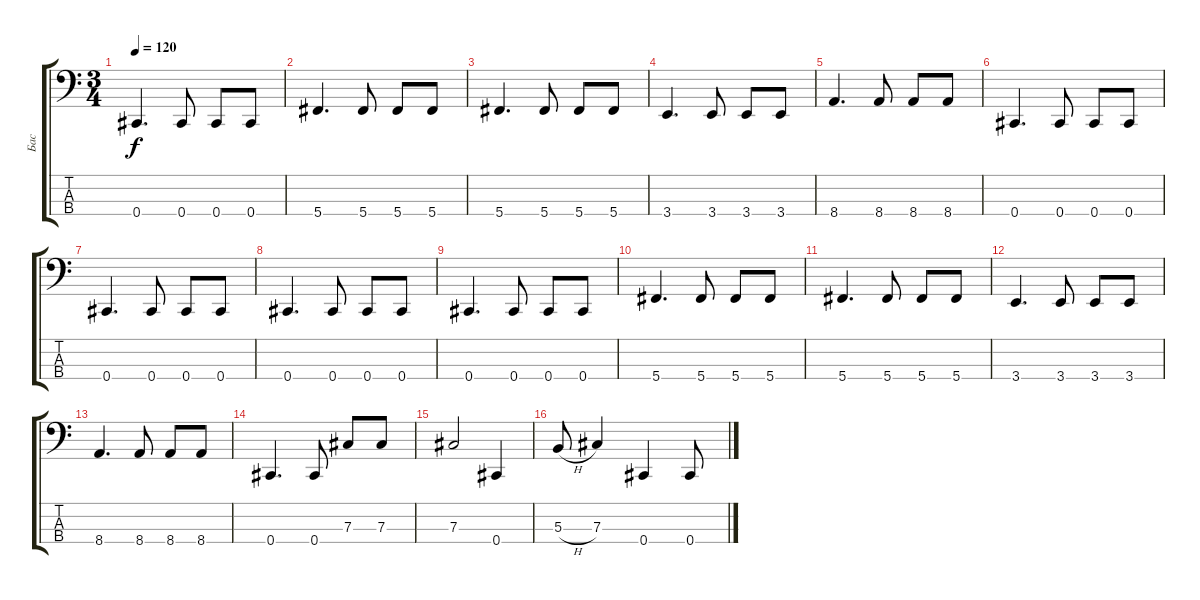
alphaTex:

\track ("Бас" "Бас") {instrument electricbassfinger}
\staff {score tabs}
\tuning (E2 B1 Gb1 Db1) {hide}
\ts (3 4)
\tempo 120
\clef f4
\ks c
0.4.4{d dy f} 0.4.8 0.4.8 0.4.8 |
5.4.4{d} 5.4.8 5.4.8 5.4.8 |
5.4.4{d} 5.4.8 5.4.8 5.4.8 |
3.4.4{d} 3.4.8 3.4.8 3.4.8 |
8.4.4{d} 8.4.8 8.4.8 8.4.8 |
0.4.4{d} 0.4.8 0.4.8 0.4.8 |
0.4.4{d} 0.4.8 0.4.8 0.4.8 |
0.4.4{d} 0.4.8 0.4.8 0.4.8 |
0.4.4{d} 0.4.8 0.4.8 0.4.8 |
5.4.4{d} 5.4.8 5.4.8 5.4.8 |
5.4.4{d} 5.4.8 5.4.8 5.4.8 |
3.4.4{d} 3.4.8 3.4.8 3.4.8 |
8.4.4{d} 8.4.8 8.4.8 8.4.8 |
0.4.4{d} 0.4.8 7.3.8 7.3.8 |
7.3.2 0.4.4 |
5.3{h}.8 7.3.4 0.4.4 0.4.8
